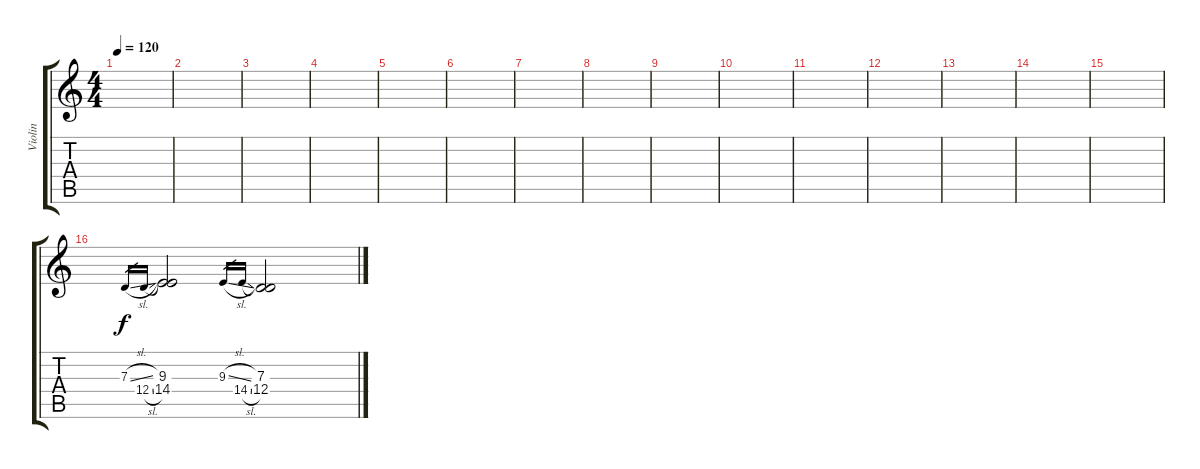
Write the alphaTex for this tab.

\track ("Violin" "Violin") {instrument violin}
\staff {score tabs}
\tuning (E4 B3 G3 D3 A2 E2) {hide}
\ts (4 4)
\tempo 120
\clef g2
\ks c
|
|
|
|
|
|
|
|
|
|
|
|
|
|
|
7.3{sl}.16{gr} 12.4{sl}.16{gr} (9.3 14.4).2 9.3{sl}.16{gr} 14.4{sl}.16{gr} (7.3 12.4).2
